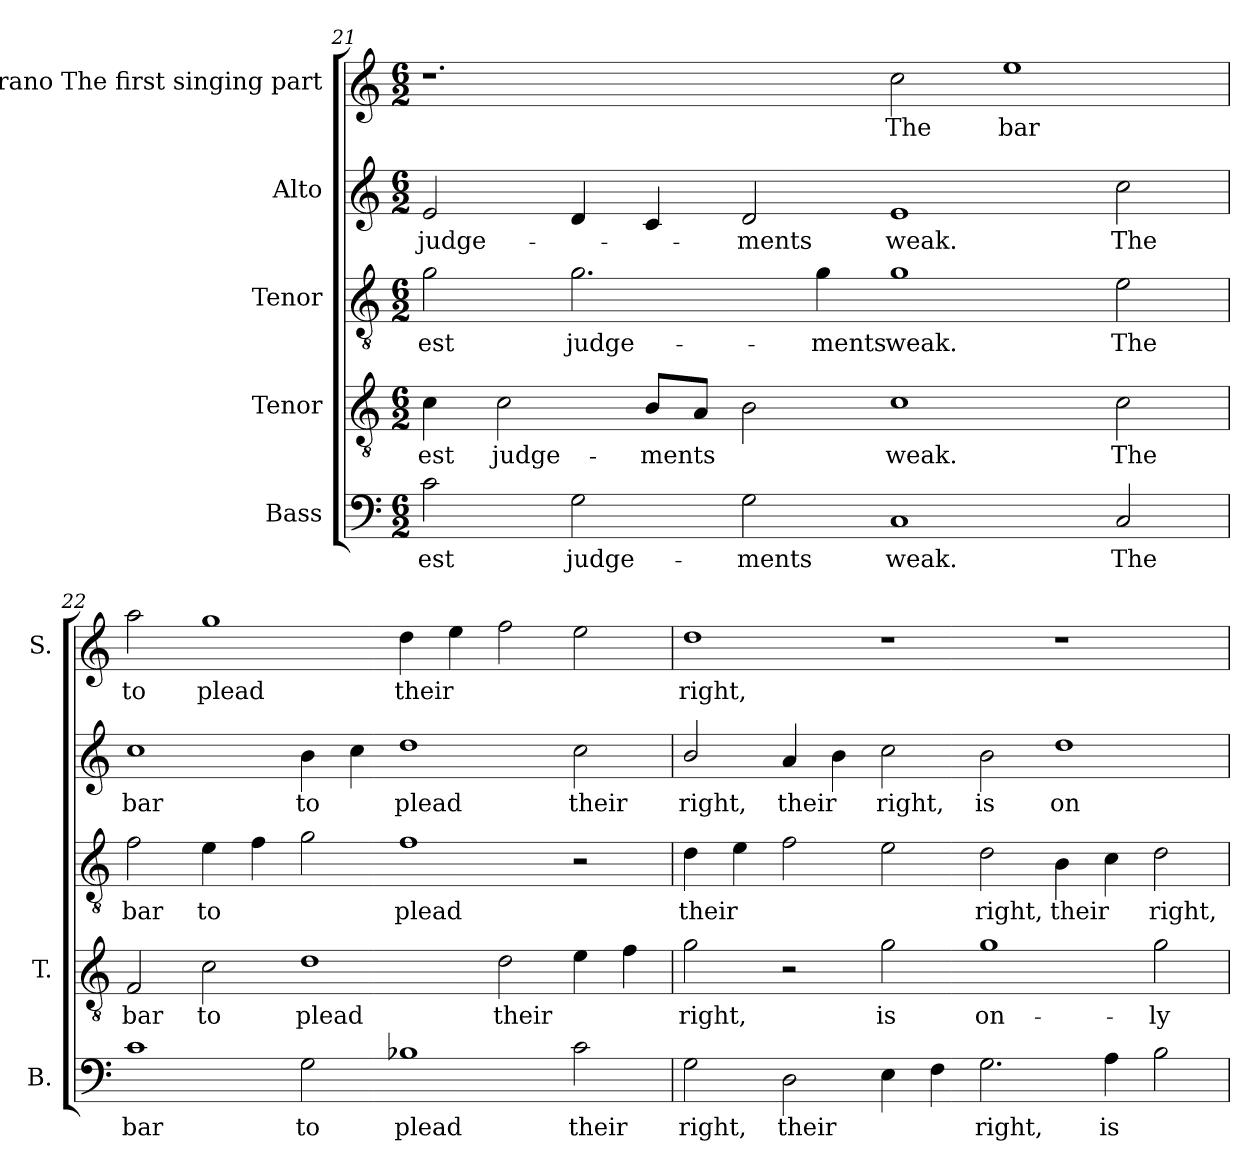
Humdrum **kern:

**kern	**text	**kern	**text	**kern	**text	**kern	**text	**kern	**text
*part5	*part5	*part4	*part4	*part3	*part3	*part2	*part2	*part1	*part1
*staff5	*staff5	*staff4	*staff4	*staff3	*staff3	*staff2	*staff2	*staff1	*staff1
*I"Bass	*	*I"Tenor	*	*I"Tenor	*	*I"Alto	*	*I"Soprano The first singing part	*
*I'B.	*	*I'T.	*	*	*	*	*	*I'S.	*
!!LO:LB:g=z
*clefF4	*	*clefGv2	*	*clefGv2	*	*clefG2	*	*clefG2	*
*	*	*ITrd7c12	*	*ITrd7c12	*	*ITrd7c12	*	*	*
*k[]	*	*k[]	*	*k[]	*	*k[]	*	*k[]	*
*C:	*	*C:	*	*C:	*	*C:	*	*C:	*
*M6/2	*	*M6/2	*	*M6/2	*	*M6/2	*	*M6/2	*
=21	=21	=21	=21	=21	=21	=21	=21	=21	=21
!	!LO:LY:b:color=#000000	!	!	!	!	!	!	!	!
!	!	!	!LO:LY:b:color=#000000	!	!	!	!	!	!
!	!	!	!	!	!LO:LY:b:color=#000000	!	!	!	!
!	!	!	!	!	!	!	!LO:LY:b:color=#000000	!	!
2ci\	-est	4Ci\	-est	2Gi\	-est	2Ei/	judge-	1.r	.
!	!	!	!LO:LY:b:color=#000000	!	!	!	!	!	!
.	.	2Ci\	judge-	.	.	.	.	.	.
!	!LO:LY:b:color=#000000	!	!	!	!	!	!	!	!
!	!	!	!	!	!LO:LY:b:color=#000000	!	!	!	!
2Gi\	judge-	.	.	2.Gi\	judge-	4Di/	.	.	.
!	!	!	!LO:LY:b:color=#000000	!	!	!	!	!	!
.	.	8BBi/L	-ments	.	.	4Ci/	.	.	.
.	.	8AAi/J	.	.	.	.	.	.	.
!	!LO:LY:b:color=#000000	!	!	!	!	!	!	!	!
!	!	!	!	!	!	!	!LO:LY:b:color=#000000	!	!
2Gi\	-ments	2BBi\	.	.	.	2Di/	-ments	.	.
!	!	!	!	!	!LO:LY:b:color=#000000	!	!	!	!
.	.	.	.	4Gi\	-ments	.	.	.	.
!	!LO:LY:b:color=#000000	!	!	!	!	!	!	!	!
!	!	!	!LO:LY:b:color=#000000	!	!	!	!	!	!
!	!	!	!	!	!LO:LY:b:color=#000000	!	!	!	!
!	!	!	!	!	!	!	!LO:LY:b:color=#000000	!	!
!	!	!	!	!	!	!	!	!	!LO:LY:b:color=#000000
1Ci	weak.	1Ci	weak.	1Gi	weak.	1Ei	weak.	2cci\	The
!	!	!	!	!	!	!	!	!	!LO:LY:b:color=#000000
.	.	.	.	.	.	.	.	1eei	bar
!	!LO:LY:b:color=#000000	!	!	!	!	!	!	!	!
!	!	!	!LO:LY:b:color=#000000	!	!	!	!	!	!
!	!	!	!	!	!LO:LY:b:color=#000000	!	!	!	!
!	!	!	!	!	!	!	!LO:LY:b:color=#000000	!	!
2Ci/	The	2Ci\	The	2Ei\	The	2ci\	The	.	.
=22	=22	=22	=22	=22	=22	=22	=22	=22	=22
!	!LO:LY:b:color=#000000	!	!	!	!	!	!	!	!
!	!	!	!LO:LY:b:color=#000000	!	!	!	!	!	!
!	!	!	!	!	!LO:LY:b:color=#000000	!	!	!	!
!	!	!	!	!	!	!	!LO:LY:b:color=#000000	!	!
!	!	!	!	!	!	!	!	!	!LO:LY:b:color=#000000
1ci	bar	2FFi/	bar	2Fi\	bar	1ci	bar	2aai\	to
!	!	!	!LO:LY:b:color=#000000	!	!	!	!	!	!
!	!	!	!	!	!LO:LY:b:color=#000000	!	!	!	!
!	!	!	!	!	!	!	!	!	!LO:LY:b:color=#000000
.	.	2Ci\	to	4Ei\	to	.	.	1ggi	plead
.	.	.	.	4Fi\	.	.	.	.	.
!	!LO:LY:b:color=#000000	!	!	!	!	!	!	!	!
!	!	!	!LO:LY:b:color=#000000	!	!	!	!	!	!
!	!	!	!	!	!	!	!LO:LY:b:color=#000000	!	!
2Gi\	to	1Di	plead	2Gi\	.	4Bi\	to	.	.
.	.	.	.	.	.	4ci\	.	.	.
!	!LO:LY:b:color=#000000	!	!	!	!	!	!	!	!
!	!	!	!	!	!LO:LY:b:color=#000000	!	!	!	!
!	!	!	!	!	!	!	!LO:LY:b:color=#000000	!	!
!	!	!	!	!	!	!	!	!	!LO:LY:b:color=#000000
1B-Xi	plead	.	.	1Fi	plead	1di	plead	4ddi\	their
.	.	.	.	.	.	.	.	4eei\	.
!	!	!	!LO:LY:b:color=#000000	!	!	!	!	!	!
.	.	2Di\	their	.	.	.	.	2ffi\	.
!	!LO:LY:b:color=#000000	!	!	!	!	!	!	!	!
!	!	!	!	!	!	!	!LO:LY:b:color=#000000	!	!
2ci\	their	4Ei\	.	2r	.	2ci\	their	2eei\	.
.	.	4Fi\	.	.	.	.	.	.	.
=23	=23	=23	=23	=23	=23	=23	=23	=23	=23
!	!LO:LY:b:color=#000000	!	!	!	!	!	!	!	!
!	!	!	!LO:LY:b:color=#000000	!	!	!	!	!	!
!	!	!	!	!	!LO:LY:b:color=#000000	!	!	!	!
!	!	!	!	!	!	!	!LO:LY:b:color=#000000	!	!
!	!	!	!	!	!	!	!	!	!LO:LY:b:color=#000000
2Gi\	right,	2Gi\	right,	4Di\	their	2Bi/	right,	1ddi	right,
.	.	.	.	4Ei\	.	.	.	.	.
!	!LO:LY:b:color=#000000	!	!	!	!	!	!	!	!
!	!	!	!	!	!	!	!LO:LY:b:color=#000000	!	!
2Di\	their	2r	.	2Fi\	.	4Ai/	their	.	.
.	.	.	.	.	.	4Bi\	.	.	.
!	!	!	!LO:LY:b:color=#000000	!	!	!	!	!	!
!	!	!	!	!	!	!	!LO:LY:b:color=#000000	!	!
4Ei\	.	2Gi\	is	2Ei\	.	2ci\	right,	1r	.
4Fi\	.	.	.	.	.	.	.	.	.
!	!LO:LY:b:color=#000000	!	!	!	!	!	!	!	!
!	!	!	!LO:LY:b:color=#000000	!	!	!	!	!	!
!	!	!	!	!	!LO:LY:b:color=#000000	!	!	!	!
!	!	!	!	!	!	!	!LO:LY:b:color=#000000	!	!
2.Gi\	right,	1Gi	on-	2Di\	right,	2Bi\	is	.	.
!	!	!	!	!	!LO:LY:b:color=#000000	!	!	!	!
!	!	!	!	!	!	!	!LO:LY:b:color=#000000	!	!
.	.	.	.	4BBi\	their	1di	on-	1r	.
!	!LO:LY:b:color=#000000	!	!	!	!	!	!	!	!
4Ai\	is	.	.	4Ci\	.	.	.	.	.
!	!	!	!LO:LY:b:color=#000000	!	!	!	!	!	!
!	!	!	!	!	!LO:LY:b:color=#000000	!	!	!	!
2Bi\	.	2Gi\	-ly	2Di\	right,	.	.	.	.
=	=	=	=	=	=	=	=	=	=
*-	*-	*-	*-	*-	*-	*-	*-	*-	*-
